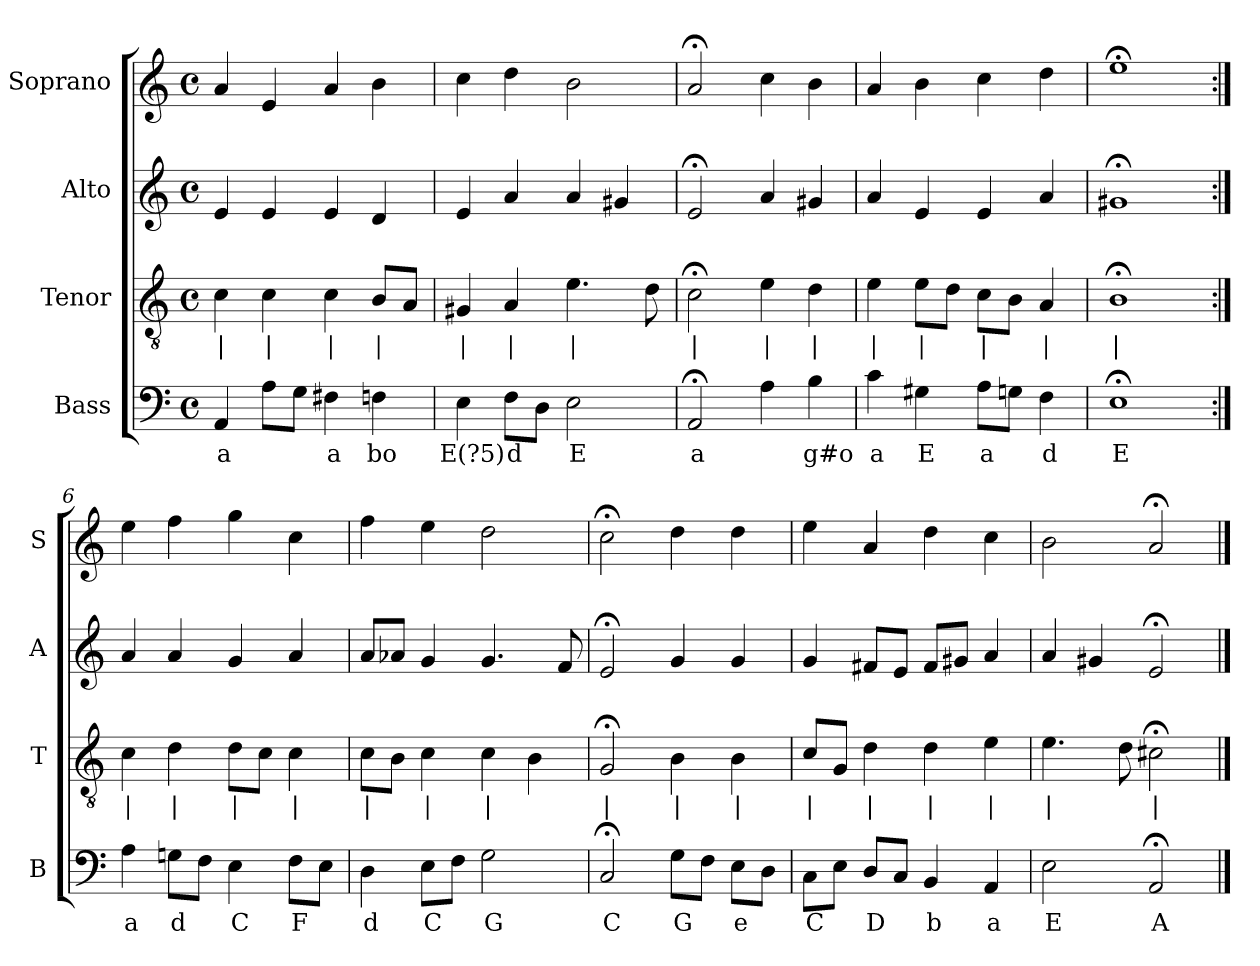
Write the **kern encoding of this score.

**kern	**text	**kern	**text	**kern	**kern
*part4	*part4	*part3	*part3	*part2	*part1
*staff4	*staff4	*staff3	*staff3	*staff2	*staff1
*I"Bass	*	*I"Tenor	*	*I"Alto	*I"Soprano
*I'B	*	*I'T	*	*I'A	*I'S
*clefF4	*	*clefGv2	*	*clefG2	*clefG2
*k[]	*	*k[]	*	*k[]	*k[]
*a:	*	*a:	*	*a:	*a:
*M4/4	*	*M4/4	*	*M4/4	*M4/4
*met(c)	*	*met(c)	*	*met(c)	*met(c)
*MM100	*	*MM100	*	*MM100	*MM100
=1	=1	=1	=1	=1	=1
4AA	a	4c	|	4e	4a
8AL	.	4c	|	4e	4e
8GJ	.	.	.	.	.
4F#X	a	4c	|	4e	4a
4Fn	bo	8BL	|	4d	4b
.	.	8AJ	.	.	.
=2	=2	=2	=2	=2	=2
4E	E(?5)	4G#X	|	4e	4cc
8FL	d	4A	|	4a	4dd
8DJ	.	.	.	.	.
2E	E	4.e	|	4a	2b
.	.	.	.	4g#X	.
.	.	8d	.	.	.
=3	=3	=3	=3	=3	=3
2AA;<	a	2c;<	|	2e;<	2a;<
4A	.	4e	|	4a	4cc
4B	g#o	4d	|	4g#X	4b
=4	=4	=4	=4	=4	=4
4c	a	4e	|	4a	4a
4G#X	E	8eL	|	4e	4b
.	.	8dJ	.	.	.
8AL	a	8cL	|	4e	4cc
8GnJ	.	8BJ	.	.	.
4F	d	4A	|	4a	4dd
=5	=5	=5	=5	=5	=5
1E;<	E	1B;<	|	1g#X;<	1ee;<
=6:|!	=6:|!	=6:|!	=6:|!	=6:|!	=6:|!
4A	a	4c	|	4a	4ee
8GnL	d	4d	|	4a	4ff
8FJ	.	.	.	.	.
4E	C	8dL	|	4g	4gg
.	.	8cJ	.	.	.
8FL	F	4c	|	4a	4cc
8EJ	.	.	.	.	.
=7	=7	=7	=7	=7	=7
4D	d	8cL	|	8aL	4ff
.	.	8BJ	.	8a-XJ	.
8EL	C	4c	|	4g	4ee
8FJ	.	.	.	.	.
2G	G	4c	|	4.g	2dd
.	.	4B	.	.	.
.	.	.	.	8f	.
=8	=8	=8	=8	=8	=8
2C;<	C	2G;<	|	2e;<	2cc;<
8GL	G	4B	|	4g	4dd
8FJ	.	.	.	.	.
8EL	e	4B	|	4g	4dd
8DJ	.	.	.	.	.
=9	=9	=9	=9	=9	=9
8CL	C	8cL	|	4g	4ee
8EJ	.	8GJ	.	.	.
8DL	D	4d	|	8f#XL	4a
8CJ	.	.	.	8eJ	.
4BB	b	4d	|	8f#L	4dd
.	.	.	.	8g#XJ	.
4AA	a	4e	|	4a	4cc
=10	=10	=10	=10	=10	=10
2E	E	4.e	|	4a	2b
.	.	.	.	4g#X	.
.	.	8d	.	.	.
2AA;<	A	2c#X;<	|	2e;<	2a;<
==	==	==	==	==	==
*-	*-	*-	*-	*-	*-
